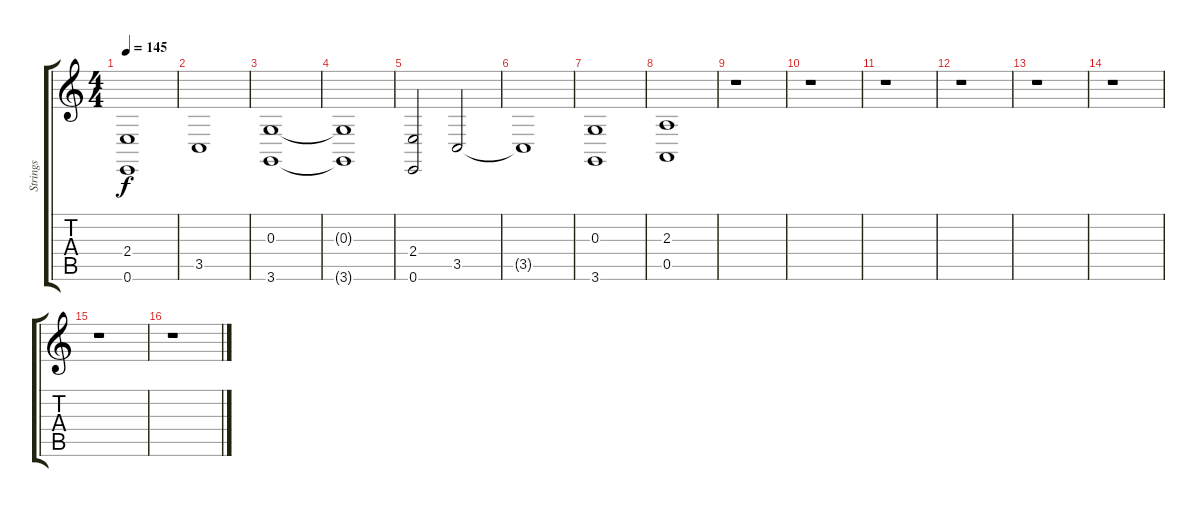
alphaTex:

\track ("Strings" "Strings") {instrument stringensemble1}
\staff {score tabs}
\tuning (E4 B3 G3 D3 A2 E2) {hide}
\ts (4 4)
\tempo 145
\clef g2
\ks c
(2.4 0.6).1{dy f} |
3.5.1 |
(0.3 3.6).1 |
(0.3{t} 3.6{t}).1 |
(2.4 0.6).2 3.5.2 |
3.5{t}.1 |
(0.3 3.6).1 |
(2.3 0.5).1 |
r.1 |
r.1 |
r.1 |
r.1 |
r.1 |
r.1 |
r.1 |
r.1
